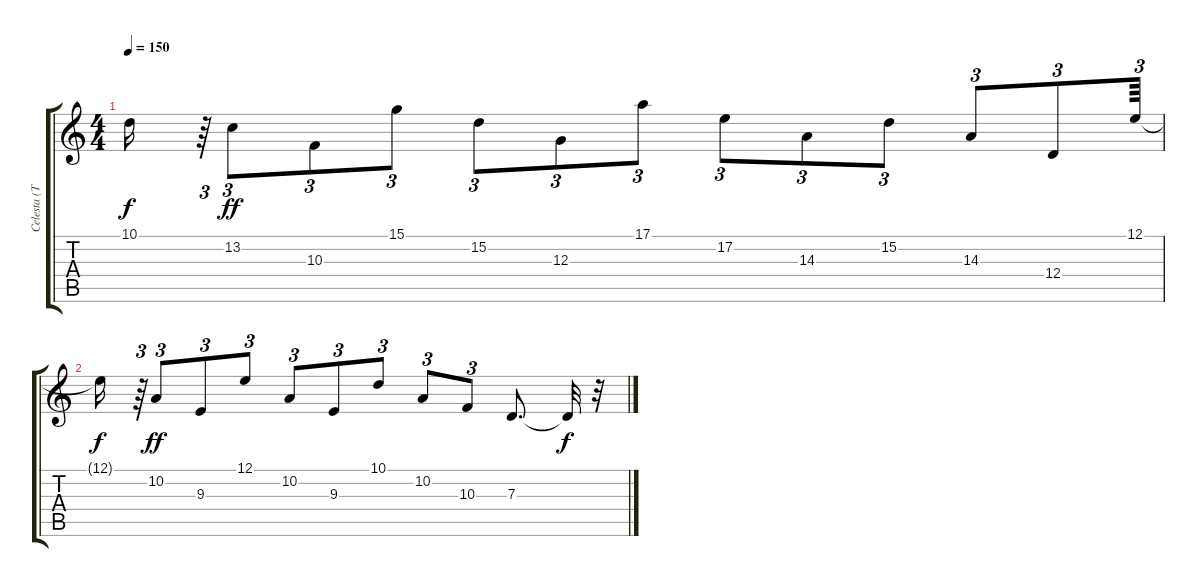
\track ("Celesta (Theme)" "Celesta (T") {instrument celesta}
\staff {score tabs}
\tuning (E4 B3 G3 D3 A2 E2) {hide}
\ts (4 4)
\tempo 150
\clef g2
\ks c
10.1{t}.16{dy f} r.64{tu (3 2)} 13.2.8{tu (3 2) dy ff} 10.3.8{tu (3 2)} 15.1.8{tu (3 2)} 15.2.8{tu (3 2)} 12.3.8{tu (3 2)} 17.1.8{tu (3 2)} 17.2.8{tu (3 2)} 14.3.8{tu (3 2)} 15.2.8{tu (3 2)} 14.3.8{tu (3 2)} 12.4.8{tu (3 2)} 12.1.64{tu (3 2)} |
12.1{t}.16{dy f} r.64{tu (3 2)} 10.2.8{tu (3 2) dy ff} 9.3.8{tu (3 2)} 12.1.8{tu (3 2)} 10.2.8{tu (3 2)} 9.3.8{tu (3 2)} 10.1.8{tu (3 2)} 10.2.8{tu (3 2)} 10.3.8{tu (3 2)} 7.3.8{d} 7.3{t}.32{dy f} r.32
